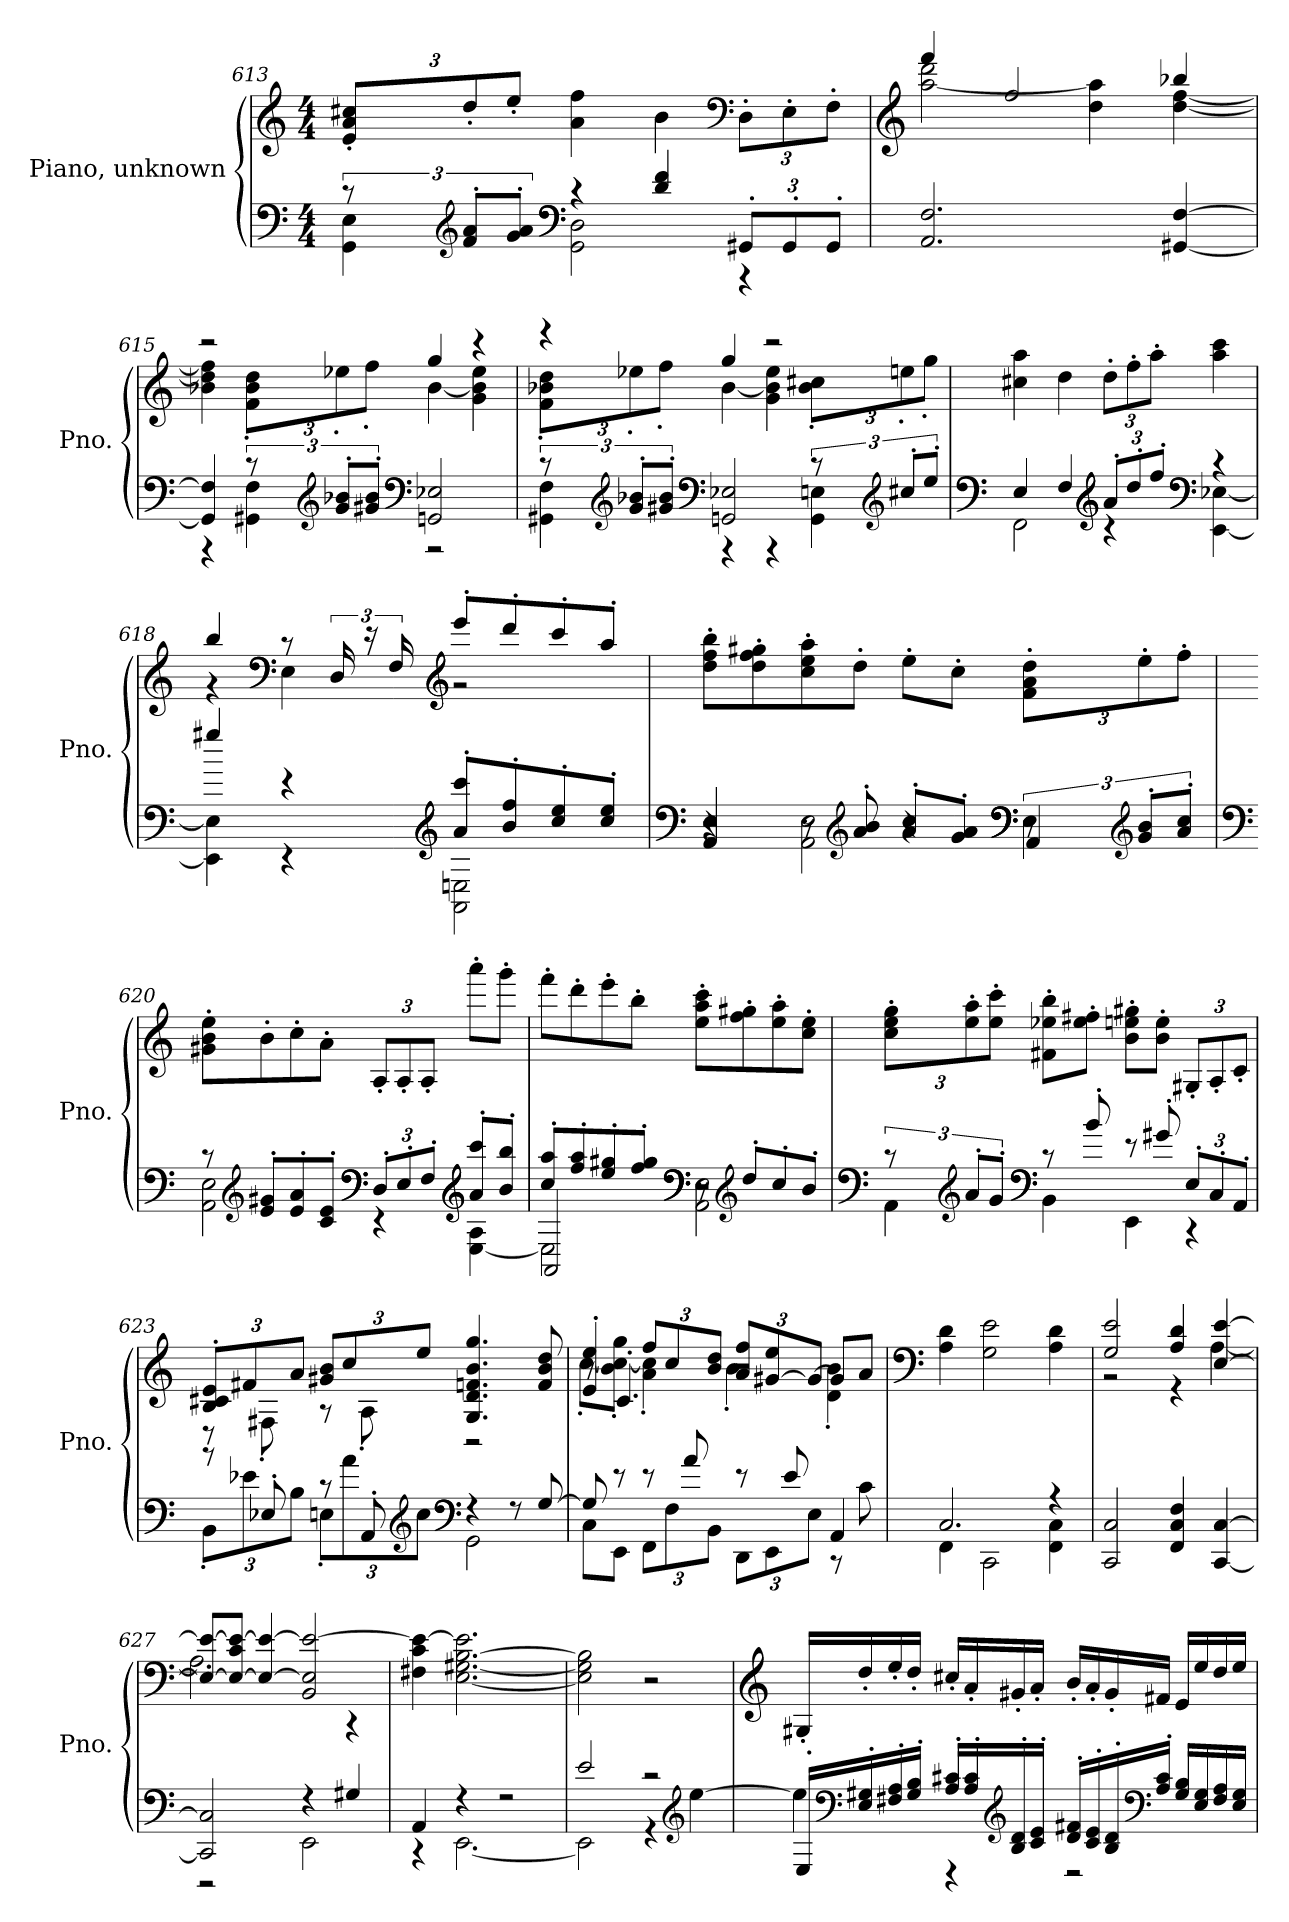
**kern	**kern
*part1	*part1
*staff2	*staff1
*I"Piano, unknown	*
*I'Pno.	*
!!LO:PB:g=z
*clefF4	*clefG2
*k[]	*k[]
*M4/4	*M4/4
=613	=613
*^	*
*	*	*Xbrackettup
12r	4GG\ 4E\	12e/' 12a/' 12cc#X/'L
*clefG2	*	*
12f/' 12a/'L	.	12dd'/
12g/' 12a/'J	.	12ee'/J
*clefF4	*	*
4r	2GG\ 2D\	4a\ 4ff\
4d/ 4f/	.	4b\
*	*	*clefF4
*Xbrackettup	*	*
12GG#X'/L	4r	12D'\L
12GG#'/	.	12E'\
12GG#'/J	.	12F'\J
*v	*v	*
=614	=614
*	*clefG2
*	*^
2.AA/ 2.F/	4fff/	[2aa\ 2ddd\
.	2ff/	.
.	.	4dd\ 4aa\]
[4GG#X/ [4F/	4bb-X/	[4dd\ [4ff\
=615	=615	=615
*^	*	*
4GG#/] 4F/]	4r	2r	4b-X\ 4dd\] 4ff\]
*brackettup	*	*	*
12r	4GG#X\ 4F\	.	12f\' 12b-\' 12dd\'L
*clefG2	*	*	*
12g/' 12b-X/'L	.	.	12ee-X'\
12g#X/' 12b-/'J	.	.	12ff'\J
*clefF4	*	*	*
2GGn/ 2E-X/	2r	4gg/	[4b-\
.	.	4r	4g\ 4b-\] 4ee-\
!!LO:LB:g=z	!!
=616	=616	=616	=616
12r	4GG#X\ 4F\	4r	12f\' 12b-X\' 12dd\'L
*clefG2	*	*	*
12g/' 12b-X/'L	.	.	12ee-X'\
12g#X/' 12b-/'J	.	.	12ff'\J
*clefF4	*	*	*
2GGn/ 2E-X/	4r	4gg/	[4b-\
.	4r	2r	4g\ 4b-\] 4ee-\
12r	4GG\ 4En\	.	12b-\' 12cc#X\'L
*clefG2	*	*	*
12cc#X'/L	.	.	12een'\
12ee'/J	.	.	12gg'\J
*	*	*v	*v
=617	=617	=617
*clefF4	*	*
4E/	2FF\	4cc#X\ 4aa\
4F/	.	4dd\
*clefG2	*	*
*Xbrackettup	*	*
12a'/L	4r	12dd'\L
12dd'/	.	12ff'\
12ff'/J	.	12aa'\J
*clefF4	*	*
4r	[4EE\ [4E-X\	4aa\ 4ccc\
!!LO:LB:g=z
=618	=618	=618
*	*	*^
4gg#X/	4EE\] 4E-\]	4bb/	4r
*	*	*clefF4	*
4r	4r	8r	4E\
*	*	*brackettup	*
.	.	24D/	.
.	.	24r	.
.	.	24F/	.
*clefG2	*	*clefG2	*
8a/' 8ccc/'L	2AA\ 2En\	8eee'/L	2r
8b/' 8ff/'	.	8ddd'/	.
8cc/' 8ee/'	.	8ccc'/	.
8cc/' 8ee/'J	.	8aa'/J	.
*v	*v	*	*
*	*v	*v
=619	=619
*clefF4	*
*^	*
*	*^	*
4AA/ 4E/	4r	2r	8dd\' 8ff\' 8bb\'L
.	.	.	8dd\' 8ff\' 8gg#X\'
8r	2AA\ 2E\	.	8cc\' 8ee\' 8aa\'
*clefG2	*	*	*
8a/' 8b/'	.	.	8dd'\J
8a/' 8cc/'L	.	4r	8ee'\L
8g/' 8a/'J	.	.	8cc'\J
*clefF4	*	*	*
*brackettup	*	*	*Xbrackettup
12r	4E\	4AA/	12f\' 12a\' 12dd\'L
*clefG2	*	*	*
12g/' 12b/'L	.	.	12ee'\
12a/' 12cc/'J	.	.	12ff'\J
*v	*v	*v	*
!!LO:LB:g=z
=620	=620
*clefF4	*
*^	*
8r	2AA\ 2E\	8g#X\' 8b\' 8ee\'L
*clefG2	*	*
8e/' 8g#X/'L	.	8b'\
8e/' 8a/'	.	8cc'\
8c/' 8e/'J	.	8a'\J
*clefF4	*	*
*Xbrackettup	*	*
12D'/L	4r	12A'/L
12E'/	.	12A'/
12F'/J	.	12A'/J
*clefG2	*	*
8a/' 8ccc/'L	[4E\ 4A\	8aaa'\L
8b/' 8bb/'J	.	8ggg'\J
=621	=621	=621
*	*^	*
8cc/' 8aa/'L	2E\]	2AA/	8fff'\L
8ff/' 8aa/'	.	.	8ddd'\
8ee/' 8gg#X/'	.	.	8eee'\
8ff/' 8gg#/'J	.	.	8bb'\J
*clefF4	*	*	*
8r	2AA\ 2E\	2r	8ee\' 8aa\' 8ccc\'L
*clefG2	*	*	*
8dd'/L	.	.	8ff\' 8gg#X\'
8cc'/	.	.	8ee\' 8aa\'
8b'/J	.	.	8cc\' 8ee\'J
*v	*v	*v	*
!!LO:LB:g=z
=622	=622
*clefF4	*
*brackettup	*
*^	*
12r	4AA\	12cc\' 12ee\' 12gg\'L
*clefG2	*	*
12a'/L	.	12ee\' 12aa\'
12g'/J	.	12ee\' 12ccc\'J
*clefF4	*	*
8r	4BB\	8f#X\' 8ee-X\' 8bb\'L
8b'/	.	8ee-\' 8ff#X\'J
8r	4EE\	8b\' 8een\' 8gg#X\'L
8g#X'/	.	8b\' 8ee\'J
*Xbrackettup	*	*
12E'/L	4r	12G#X'/L
12C'/	.	12A'/
12AA'/J	.	12c'/J
=623	=623	=623
*	*	*^
8r	12BB'\L	12B/' 12c#X/' 12e/'L	8r
.	12e-X\	12f#X/	.
8E-X'/	.	.	8F#X'\
.	12B\J	12a/J	.
8r	12En'\L	12g#X/ 12b/L	8r
.	12a\	12cc/	.
8AA'/	.	.	8A'\
*clefG2	*	*	*
.	12cc\J	12ee/J	.
*clefF4	*	*	*
4r	2GG\	4.G/ 4.d/ 4.fn/ 4.b/ 4.gg/	2r
8r	.	.	.
[8G/	.	8f/ 8b/ 8dd/	.
!!LO:LB:g=z
=624	=624	=624	=624
*	*	*	*^
8G/]	8C\L	4e/' 4ee/'	[8cc'\L	8r
8r	8EE\J	.	8b\' 8cc\_' 8gg\'J	4.c'/
8r	12FF\L	12ff/L	4a\' 4cc\]'	.
.	12F\	12cc/	.	.
8a/	.	.	.	.
.	12BB\J	12b/ 12dd/J	.	.
8r	12DD\L	12a/ 12ff/L	4b'\	2r
.	12EE\	[12g#X/ 12ee/	.	.
8e/	.	.	.	.
.	12E\J	12g#/J_	.	.
4AA/	8r	8g#/L]	4d\' 4b\'	.
.	8c\	8a/J	.	.
*	*	*v	*v	*v
=625	=625	=625
*	*	*clefF4
2.C/	4FF\	4A\ 4d\
.	2CC\	2G\ 2e\
4r	4FF\ 4C\	4A\ 4d\
*v	*v	*
=626	=626
*	*^
2CC/ 2C/	2G/ 2e/	2r
4FF/ 4C/ 4F/	4A/ 4d/	4r
[4CC/ [4C/	[4E/ [4e/	[4A\
=627	=627	=627
*^	*	*
2CC/] 2C/]	2r	8E/_ 8e/_L	2.A\]
.	.	8E/_ 8c/ 8e/_J	.
.	.	4E/_ 4e/_	.
4r	2EE\	2BB/ 2E/] 2e/_	.
4G#X/	.	.	4r
*	*	*v	*v
=628	=628	=628
4AA/	4r	4F#X\ 4c\ 4e\_
4r	[2.EE\	[2.E\ [2.G#X\ [2.B\ 2.e\]
2r	.	.
!!LO:PB:g=z
=629	=629	=629
2e/	2EE\]	2E\] 2G#\] 2B\]
2r	4r	2r
*clefG2	*	*
.	[4ee\	.
=630	=630	=630
*	*	*clefG2
16E'/LL	4ee\]	16G#X'/LL
*clefF4	*	*
16E/' 16G#X/'	.	16dd'/
16F#X/' 16A/'	.	16ee'/
16G#/' 16B/'JJ	.	16dd'/JJ
16A/' 16c#X/'LL	4r	16cc#X'/LL
16A/' 16c#/'	.	16a'/
*clefG2	*	*
16B/' 16d/'	.	16g#X'/
16c#/' 16e/'JJ	.	16a'/JJ
16d/' 16f#X/'LL	2r	16b'/LL
16c#/' 16e/'	.	16a'/
16B/' 16d/'	.	16g#'/
*clefF4	*	*
16A/' 16c#/'JJ	.	16f#X/JJ
16G#/ 16B/LL	.	16e/LL
16E/ 16G#/	.	16ee/
16F#/ 16A/	.	16dd/
16E/ 16G#/JJ	.	16ee/JJ
*v	*v	*
=	=
*-	*-
